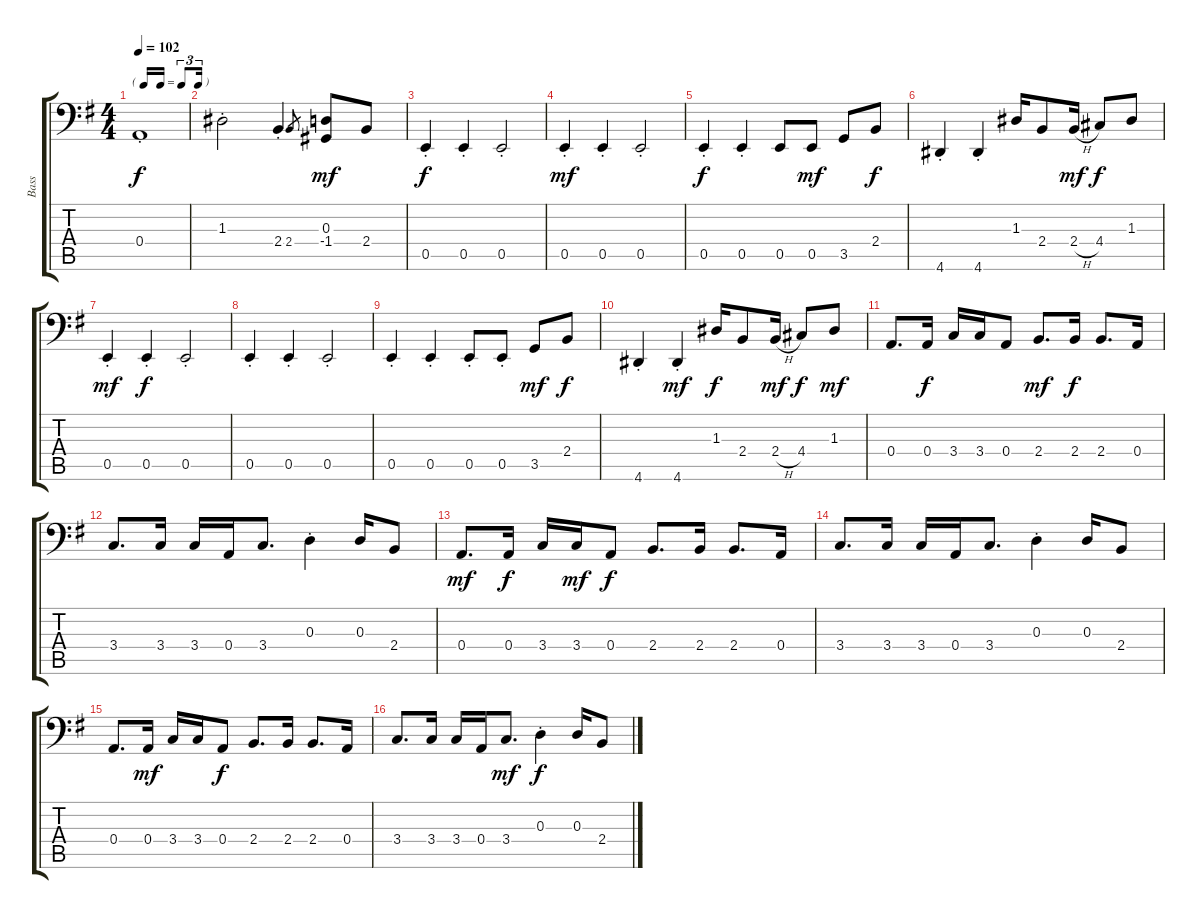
\track ("Bass" "Bass") {instrument electricbassfinger}
\staff {score tabs}
\tuning (C3 G2 D2 A1 E1 B0) {hide}
\ts (4 4)
\tf triplet16th
\tempo 102
\clef f4
\ks g
0.4{st}.1{dy f} |
1.3{st}.2 2.4{st}.4 2.4.8{gr} (0.3 -1.4).8{dy mf} 2.4.8 |
0.5{st}.4{dy f} 0.5{st}.4 0.5{st}.2 |
0.5{st}.4{dy mf} 0.5{st}.4 0.5{st}.2 |
0.5{st}.4{dy f} 0.5{st}.4 0.5.8 0.5.8{dy mf} 3.5.8 2.4.8{dy f} |
4.6{st}.4 4.6{st}.4 1.3.16 2.4.8 2.4{h}.16{dy mf} 4.4.8{dy f} 1.3.8 |
0.5{st}.4{dy mf} 0.5{st}.4{dy f} 0.5{st}.2 |
0.5{st}.4 0.5{st}.4 0.5{st}.2 |
0.5{st}.4 0.5{st}.4 0.5{st}.8 0.5{st}.8 3.5.8{dy mf} 2.4.8{dy f} |
4.6{st}.4 4.6{st}.4{dy mf} 1.3.16{dy f} 2.4.8 2.4{h}.16{dy mf} 4.4.8{dy f} 1.3.8{dy mf} |
0.4.8{d} 0.4.16{dy f} 3.4.16 3.4.16 0.4.8 2.4.8{d dy mf} 2.4.16{dy f} 2.4.8{d} 0.4.16 |
3.4.8{d} 3.4.16 3.4.16 0.4.16 3.4.8{d} 0.3{st}.4 0.3.16 2.4.8 |
0.4.8{d dy mf} 0.4.16{dy f} 3.4.16 3.4.16{dy mf} 0.4.8{dy f} 2.4.8{d} 2.4.16 2.4.8{d} 0.4.16 |
3.4.8{d} 3.4.16 3.4.16 0.4.16 3.4.8{d} 0.3{st}.4 0.3.16 2.4.8 |
0.4.8{d} 0.4.16{dy mf} 3.4.16 3.4.16 0.4.8{dy f} 2.4.8{d} 2.4.16 2.4.8{d} 0.4.16 |
3.4.8{d} 3.4.16 3.4.16 0.4.16 3.4.8{d dy mf} 0.3{st}.4{dy f} 0.3.16 2.4.8
